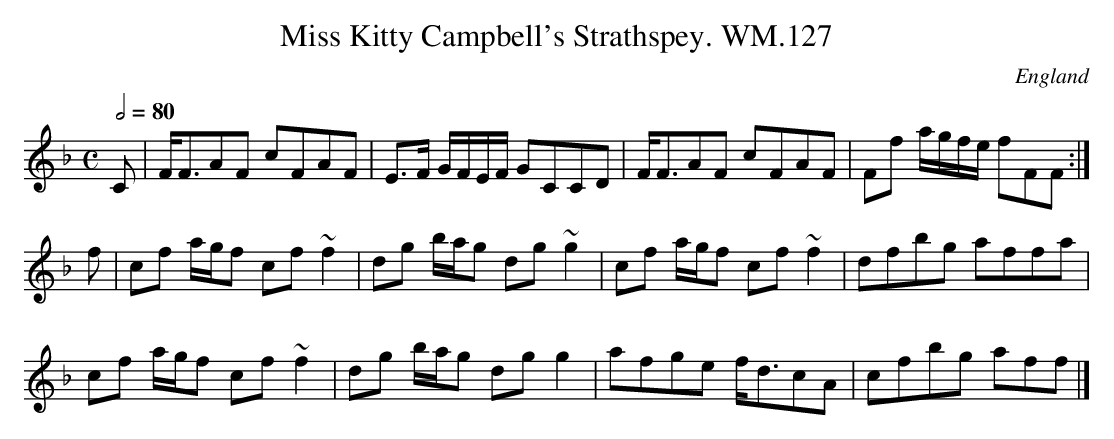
X:1
T:Miss Kitty Campbell's Strathspey. WM.127
L:1/8
M:C
O:England
Q:1/2=80
K:F
C|F<FAF cFAF|E>F G/F/E/F/ GCCD|F<FAF cFAF|Ff a/g/f/e/ fFF:|!
f|cf a/g/f cf ~f2|dg b/a/g dg ~g2|cf a/g/f cf ~f2|dfbg affa|!
cf a/g/f cf ~f2|dg b/a/g dg g2|afge f<dcA|cfbg aff|]
